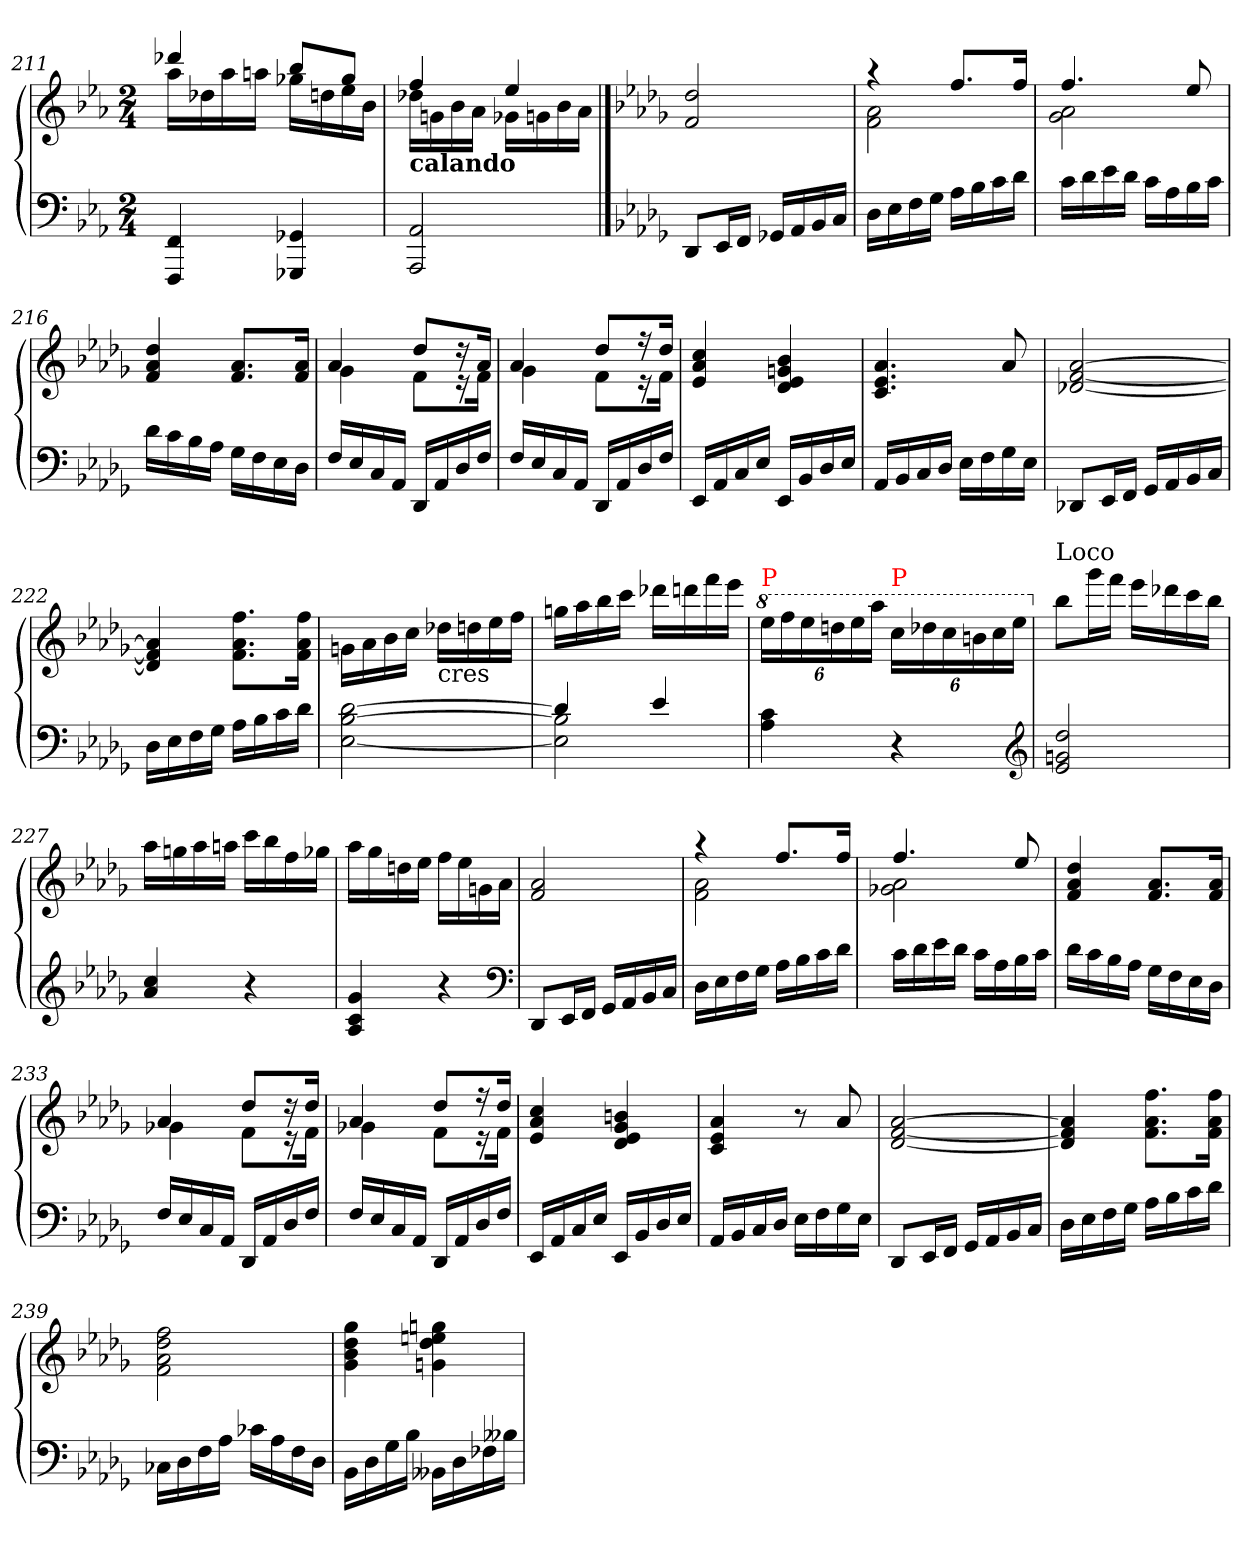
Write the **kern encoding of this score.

**kern	**kern
*part1	*part1
*staff2	*staff1
*clefF4	*clefG2
*k[b-e-a-]	*k[b-e-a-]
*M2/4	*M2/4
=211	=211
*	*^
4FF/ 4FFF/	4ddd-	16aa-LL
.	.	16dd-X
.	.	16aa-
.	.	16aanJJ
4GG-X/ 4GGG-X/	8bb-L	16gg-XLL
.	.	16ddn
.	8gg-J	16ee-
.	.	16b-JJ
=212	=212	=212
!	!LO:TX:b:B:t=calando	!
2AA-/ 2AAA-/	4ff	16dd-XLL
.	.	16gn
.	.	16b-
.	.	16a-JJ
.	4ee-	16g-XLL
.	.	16gn
.	.	16b-
.	.	16a-JJ
*	*v	*v
==	==
*k[b-e-a-d-g-]	*k[b-e-a-d-g-]
*	*^
!	!LO:TX:b:B:t=dolce legato	!
*	*v	*v
8DD-/L	2dd-/ 2f/
16EE-L	.
16FFJJ	.
16GG-X/LL	.
16AA-	.
16BB-	.
16CJJ	.
=214	=214
*	*^
16D-\LL	4raa	2a-\ 2f\
16E-	.	.
16F	.	.
16G-JJ	.	.
16A-\LL	8.ff/L	.
16B-	.	.
16c	.	.
16d-JJ	16ffJk	.
=215	=215	=215
16c\LL	4.ff/	2a-\ 2g-\
16d-	.	.
16e-	.	.
16d-JJ	.	.
16c\LL	.	.
16A-	.	.
16B-	8ee-/	.
16cJJ	.	.
*	*v	*v
=216	=216
16d-\LL	4dd-/ 4a-/ 4f/
16c	.
16B-	.
16A-JJ	.
16G-\LL	8.a-/ 8.f/L
16F	.
16E-	.
16D-JJ	16a- 16fJk
=217	=217
*	*^
16F/LL	4a-/	4g-\
16E-	.	.
16C	.	.
16AA-JJ	.	.
16DD-/LL	8dd-L	8fL
16AA-	.	.
16D-	16rdd	16re
16FJJ	16a-Jk	16fJk
=218	=218	=218
16F/LL	4a-/	4g-\
16E-	.	.
16C	.	.
16AA-JJ	.	.
16DD-/LL	8dd-L	8fL
16AA-	.	.
16D-	16rff	16re
16FJJ	16dd-Jk	16fJk
*	*v	*v
=219	=219
16EE-/LL	4cc/ 4a-/ 4e-/
16AA-	.
16C	.
16E-JJ	.
16EE-/LL	4b-/ 4gn/ 4e-/ 4d-/
16BB-	.
16D-	.
16E-JJ	.
=220	=220
16AA-/LL	4.a-/ 4.e-/ 4.c/
16BB-	.
16C	.
16D-JJ	.
16E-\LL	.
16F	.
16G-	8a-/
16E-JJ	.
=221	=221
8DD-XL	[2a- [2f [2d-X
16EE-L	.
16FFJJ	.
16GG-/LL	.
16AA-	.
16BB-	.
16CJJ	.
=222	=222
16D-\LL	4a-] 4f] 4d-]
16E-	.
16F	.
16G-JJ	.
16A-\LL	8.ff\ 8.a-\ 8.f\L
16B-	.
16c	.
16d-JJ	16ff 16a- 16fJk
=223	=223
[2d-\ [2B-\ [2E-\	16gn\LL
.	16a-
.	16b-
.	16ccJJ
!	!LO:TX:b:t=cres
.	16dd-X\LL
.	16ddn
.	16ee-
.	16ffJJ
=224	=224
!LO:N:vis=2	!
*^	*
4d-]	2B-]\ 2E-]\	16gg\LL
.	.	16aa-
.	.	16bb-
.	.	16cccJJ
4e-/	.	16ddd-X\LL
.	.	16dddn
.	.	16fff
.	.	16eee-JJ
*v	*v	*
=225	=225
*	*8va
*	*Xbrackettup
!	!LO:TX:a:color=red:t=P
4c\ 4A-\	24eee-\LL
.	24fff
.	24eee-
.	24dddn
.	24eee-
.	24aaa-JJ
!	!LO:TX:a:color=red:t=P
4r	24ccc\LL
.	24ddd-X
.	24ccc
.	24bbn
.	24ccc
.	24eee-JJ
*clefG2	*
=226	=226
*	*X8va
!	!LO:TX:a:t=Loco
2dd-/ 2g/ 2e-/	8bb-L
.	16ggg-L
.	16fffJJ
.	16eee-LL
.	16ddd-X
.	16ccc
.	16bb-JJ
=227	=227
4cc/ 4a-/	16aa-\LL
.	16ggn
.	16aa-
.	16aanJJ
4r	16ccc\LL
.	16bb-
.	16ff
.	16gg-JJ
=228	=228
4g-/ 4c/ 4A-/	16aa-\LL
.	16gg-
.	16ddn
.	16ee-JJ
4r	16ff\LL
.	16ee-
.	16gn
.	16a-JJ
*clefF4	*
=229	=229
8DD-/L	2a-/ 2f/
16EE-L	.
16FFJJ	.
16GG-/LL	.
16AA-	.
16BB-	.
16CJJ	.
=230	=230
*	*^
16D-\LL	4raa	2a-\ 2f\
16E-	.	.
16F	.	.
16G-JJ	.	.
16A-\LL	8.ff/L	.
16B-	.	.
16c	.	.
16d-JJ	16ffJk	.
=231	=231	=231
16c\LL	4.ff/	2a-\ 2g-X\
16d-	.	.
16e-	.	.
16d-JJ	.	.
16c\LL	.	.
16A-	.	.
16B-	8ee-/	.
16cJJ	.	.
*	*v	*v
=232	=232
16d-\LL	4dd-/ 4a-/ 4f/
16c	.
16B-	.
16A-JJ	.
16G-\LL	8.a-/ 8.f/L
16F	.
16E-	.
16D-JJ	16a- 16fJk
=233	=233
*	*^
16F/LL	4a-/	4g-X\
16E-	.	.
16C	.	.
16AA-JJ	.	.
16DD-/LL	8dd-/L	8fL
16AA-	.	.
16D-	16rdd	16re
16FJJ	16dd-Jk	16fJk
=234	=234	=234
16F/LL	4a-/	4g-X\
16E-	.	.
16C	.	.
16AA-JJ	.	.
16DD-/LL	8dd-/L	8fL
16AA-	.	.
16D-	16rff	16re
16FJJ	16dd-Jk	16fJk
*	*v	*v
=235	=235
16EE-/LL	4cc/ 4a-/ 4e-/
16AA-	.
16C	.
16E-JJ	.
16EE-/LL	4bn/ 4g-/ 4e-/ 4d-/
16BB-	.
16D-	.
16E-JJ	.
=236	=236
16AA-/LL	4a-/ 4e-/ 4c/
16BB-	.
16C	.
16D-JJ	.
16E-\LL	8r
16F	.
16G-	8a-/
16E-JJ	.
=237	=237
8DD-L	[2a-/ [2f/ [2d-/
16EE-L	.
16FFJJ	.
16GG-/LL	.
16AA-	.
16BB-	.
16CJJ	.
=238	=238
16D-\LL	4a-]/ 4f]/ 4d-]/
16E-	.
16F	.
16G-JJ	.
16A-\LL	8.ff\ 8.a-\ 8.f\L
16B-	.
16c	.
16d-JJ	16ff 16a- 16fJk
=239	=239
16C-X\LL	2ff\ 2dd-\ 2a-\ 2f\
16D-	.
16F	.
16A-JJ	.
16c-\LL	.
16A-	.
16F	.
16D-JJ	.
=240	=240
16BB-\LL	4gg-\ 4dd-\ 4b-\ 4g-\
16D-	.
16G-	.
16B-JJ	.
16BB--X\LL	4gg\ 4een\ 4dd-\ 4gn\
16D-	.
16F-X	.
16B--JJ	.
=	=
*-	*-
